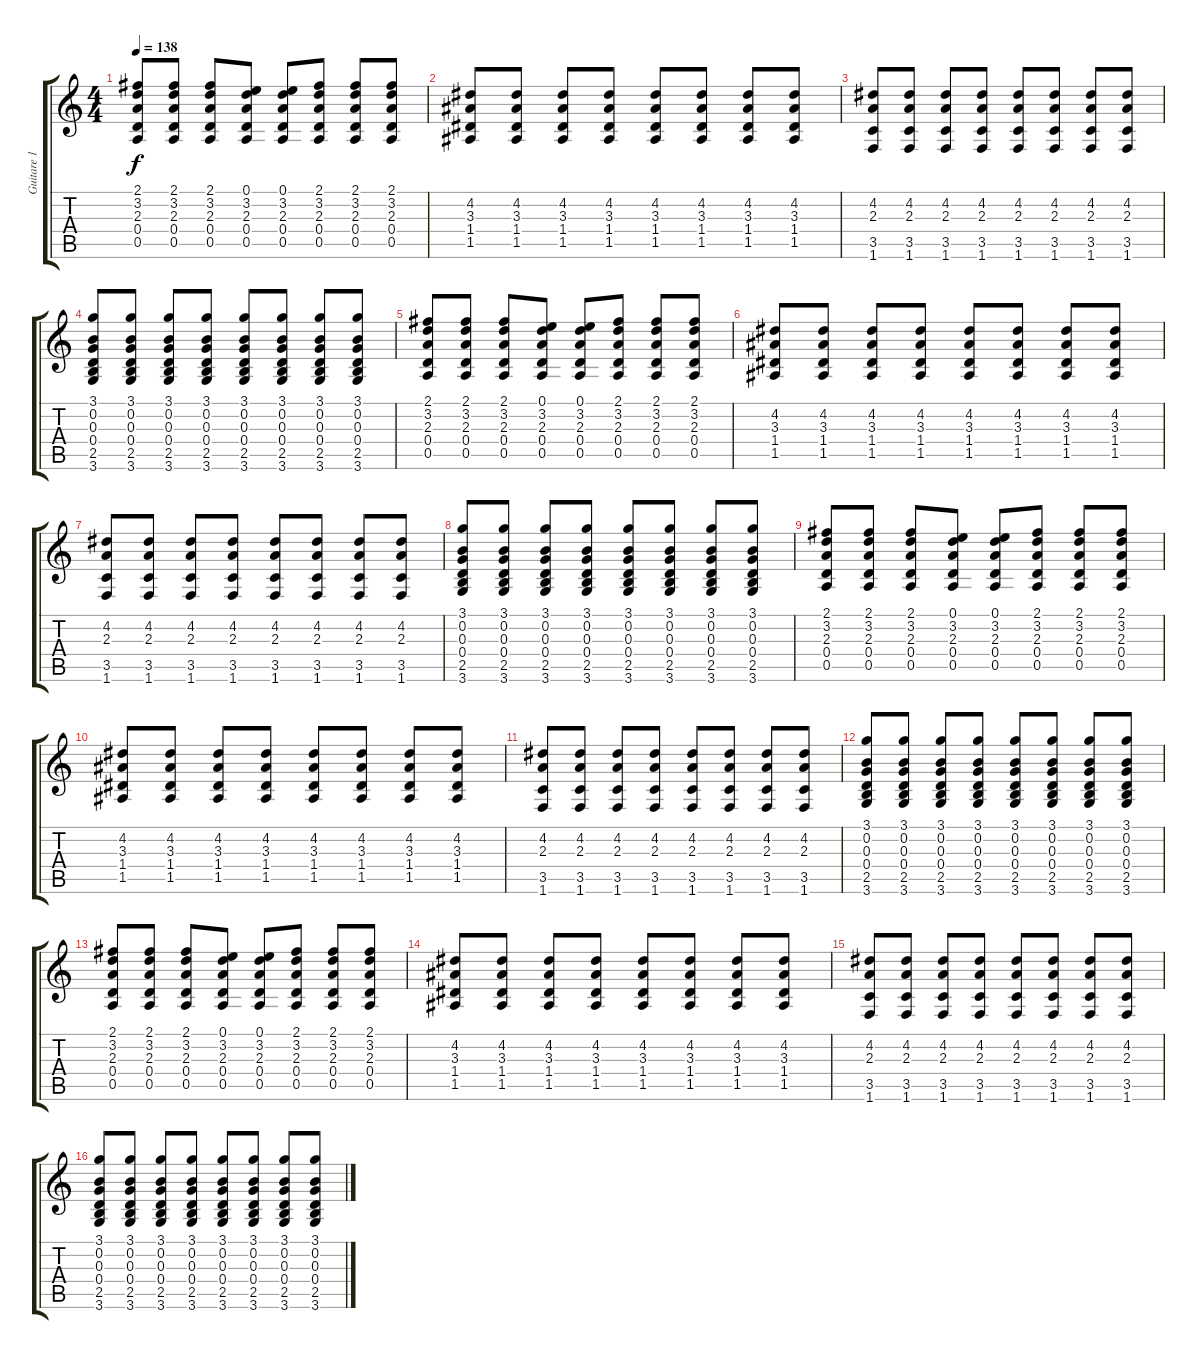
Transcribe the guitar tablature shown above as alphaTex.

\track ("Guitare 1" "Guitare 1") {instrument distortionguitar}
\staff {score tabs}
\tuning (E4 B3 G3 D3 A2 E2) {hide}
\ts (4 4)
\tempo 138
\clef g2
\ks c
(2.1 3.2 2.3 0.4 0.5).8{dy f} (2.1 3.2 2.3 0.4 0.5).8 (2.1 3.2 2.3 0.4 0.5).8 (0.1 3.2 2.3 0.4 0.5).8 (0.1 3.2 2.3 0.4 0.5).8 (2.1 3.2 2.3 0.4 0.5).8 (2.1 3.2 2.3 0.4 0.5).8 (2.1 3.2 2.3 0.4 0.5).8 |
(4.2 3.3 1.4 1.5).8 (4.2 3.3 1.4 1.5).8 (4.2 3.3 1.4 1.5).8 (4.2 3.3 1.4 1.5).8 (4.2 3.3 1.4 1.5).8 (4.2 3.3 1.4 1.5).8 (4.2 3.3 1.4 1.5).8 (4.2 3.3 1.4 1.5).8 |
(4.2 2.3 3.5 1.6).8 (4.2 2.3 3.5 1.6).8 (4.2 2.3 3.5 1.6).8 (4.2 2.3 3.5 1.6).8 (4.2 2.3 3.5 1.6).8 (4.2 2.3 3.5 1.6).8 (4.2 2.3 3.5 1.6).8 (4.2 2.3 3.5 1.6).8 |
(3.1 0.2 0.3 0.4 2.5 3.6).8 (3.1 0.2 0.3 0.4 2.5 3.6).8 (3.1 0.2 0.3 0.4 2.5 3.6).8 (3.1 0.2 0.3 0.4 2.5 3.6).8 (3.1 0.2 0.3 0.4 2.5 3.6).8 (3.1 0.2 0.3 0.4 2.5 3.6).8 (3.1 0.2 0.3 0.4 2.5 3.6).8 (3.1 0.2 0.3 0.4 2.5 3.6).8 |
(2.1 3.2 2.3 0.4 0.5).8 (2.1 3.2 2.3 0.4 0.5).8 (2.1 3.2 2.3 0.4 0.5).8 (0.1 3.2 2.3 0.4 0.5).8 (0.1 3.2 2.3 0.4 0.5).8 (2.1 3.2 2.3 0.4 0.5).8 (2.1 3.2 2.3 0.4 0.5).8 (2.1 3.2 2.3 0.4 0.5).8 |
(4.2 3.3 1.4 1.5).8 (4.2 3.3 1.4 1.5).8 (4.2 3.3 1.4 1.5).8 (4.2 3.3 1.4 1.5).8 (4.2 3.3 1.4 1.5).8 (4.2 3.3 1.4 1.5).8 (4.2 3.3 1.4 1.5).8 (4.2 3.3 1.4 1.5).8 |
(4.2 2.3 3.5 1.6).8 (4.2 2.3 3.5 1.6).8 (4.2 2.3 3.5 1.6).8 (4.2 2.3 3.5 1.6).8 (4.2 2.3 3.5 1.6).8 (4.2 2.3 3.5 1.6).8 (4.2 2.3 3.5 1.6).8 (4.2 2.3 3.5 1.6).8 |
(3.1 0.2 0.3 0.4 2.5 3.6).8 (3.1 0.2 0.3 0.4 2.5 3.6).8 (3.1 0.2 0.3 0.4 2.5 3.6).8 (3.1 0.2 0.3 0.4 2.5 3.6).8 (3.1 0.2 0.3 0.4 2.5 3.6).8 (3.1 0.2 0.3 0.4 2.5 3.6).8 (3.1 0.2 0.3 0.4 2.5 3.6).8 (3.1 0.2 0.3 0.4 2.5 3.6).8 |
(2.1 3.2 2.3 0.4 0.5).8 (2.1 3.2 2.3 0.4 0.5).8 (2.1 3.2 2.3 0.4 0.5).8 (0.1 3.2 2.3 0.4 0.5).8 (0.1 3.2 2.3 0.4 0.5).8 (2.1 3.2 2.3 0.4 0.5).8 (2.1 3.2 2.3 0.4 0.5).8 (2.1 3.2 2.3 0.4 0.5).8 |
(4.2 3.3 1.4 1.5).8 (4.2 3.3 1.4 1.5).8 (4.2 3.3 1.4 1.5).8 (4.2 3.3 1.4 1.5).8 (4.2 3.3 1.4 1.5).8 (4.2 3.3 1.4 1.5).8 (4.2 3.3 1.4 1.5).8 (4.2 3.3 1.4 1.5).8 |
(4.2 2.3 3.5 1.6).8 (4.2 2.3 3.5 1.6).8 (4.2 2.3 3.5 1.6).8 (4.2 2.3 3.5 1.6).8 (4.2 2.3 3.5 1.6).8 (4.2 2.3 3.5 1.6).8 (4.2 2.3 3.5 1.6).8 (4.2 2.3 3.5 1.6).8 |
(3.1 0.2 0.3 0.4 2.5 3.6).8 (3.1 0.2 0.3 0.4 2.5 3.6).8 (3.1 0.2 0.3 0.4 2.5 3.6).8 (3.1 0.2 0.3 0.4 2.5 3.6).8 (3.1 0.2 0.3 0.4 2.5 3.6).8 (3.1 0.2 0.3 0.4 2.5 3.6).8 (3.1 0.2 0.3 0.4 2.5 3.6).8 (3.1 0.2 0.3 0.4 2.5 3.6).8 |
(2.1 3.2 2.3 0.4 0.5).8 (2.1 3.2 2.3 0.4 0.5).8 (2.1 3.2 2.3 0.4 0.5).8 (0.1 3.2 2.3 0.4 0.5).8 (0.1 3.2 2.3 0.4 0.5).8 (2.1 3.2 2.3 0.4 0.5).8 (2.1 3.2 2.3 0.4 0.5).8 (2.1 3.2 2.3 0.4 0.5).8 |
(4.2 3.3 1.4 1.5).8 (4.2 3.3 1.4 1.5).8 (4.2 3.3 1.4 1.5).8 (4.2 3.3 1.4 1.5).8 (4.2 3.3 1.4 1.5).8 (4.2 3.3 1.4 1.5).8 (4.2 3.3 1.4 1.5).8 (4.2 3.3 1.4 1.5).8 |
(4.2 2.3 3.5 1.6).8 (4.2 2.3 3.5 1.6).8 (4.2 2.3 3.5 1.6).8 (4.2 2.3 3.5 1.6).8 (4.2 2.3 3.5 1.6).8 (4.2 2.3 3.5 1.6).8 (4.2 2.3 3.5 1.6).8 (4.2 2.3 3.5 1.6).8 |
(3.1 0.2 0.3 0.4 2.5 3.6).8 (3.1 0.2 0.3 0.4 2.5 3.6).8 (3.1 0.2 0.3 0.4 2.5 3.6).8 (3.1 0.2 0.3 0.4 2.5 3.6).8 (3.1 0.2 0.3 0.4 2.5 3.6).8 (3.1 0.2 0.3 0.4 2.5 3.6).8 (3.1 0.2 0.3 0.4 2.5 3.6).8 (3.1 0.2 0.3 0.4 2.5 3.6).8
